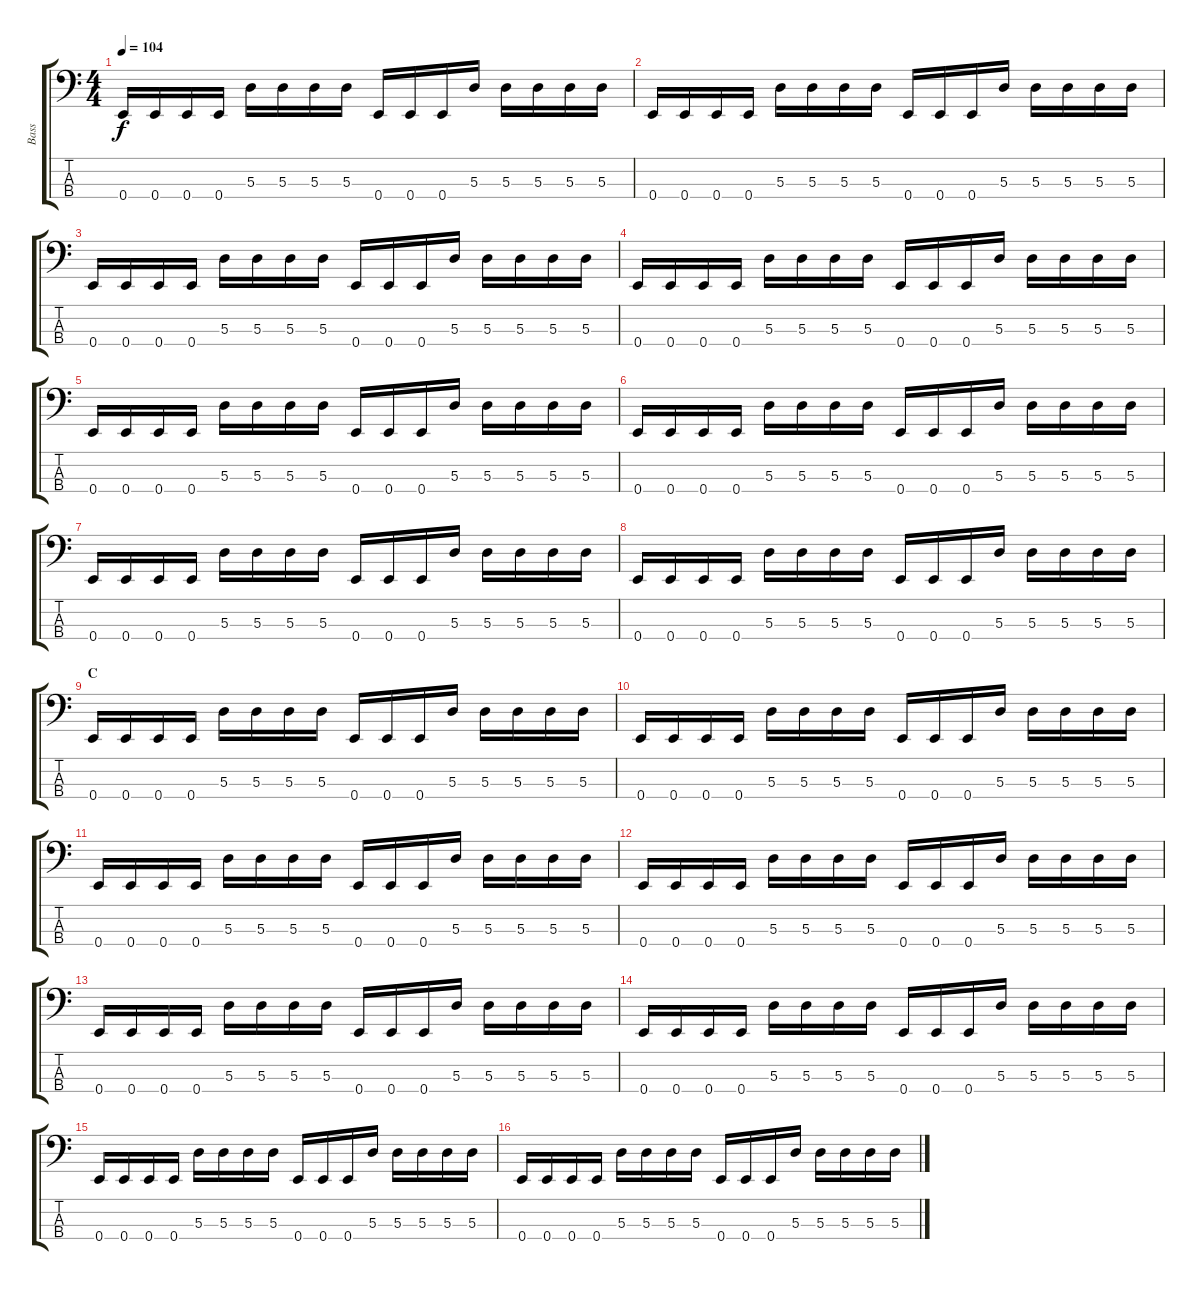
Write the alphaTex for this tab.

\track ("Bass" "Bass") {instrument electricbassfinger}
\staff {score tabs}
\tuning (G2 D2 A1 E1) {hide}
\ts (4 4)
\tempo 104
\clef f4
\ks c
0.4.16{dy f} 0.4.16 0.4.16 0.4.16 5.3.16 5.3.16 5.3.16 5.3.16 0.4.16 0.4.16 0.4.16 5.3.16 5.3.16 5.3.16 5.3.16 5.3.16 |
0.4.16 0.4.16 0.4.16 0.4.16 5.3.16 5.3.16 5.3.16 5.3.16 0.4.16 0.4.16 0.4.16 5.3.16 5.3.16 5.3.16 5.3.16 5.3.16 |
0.4.16 0.4.16 0.4.16 0.4.16 5.3.16 5.3.16 5.3.16 5.3.16 0.4.16 0.4.16 0.4.16 5.3.16 5.3.16 5.3.16 5.3.16 5.3.16 |
0.4.16 0.4.16 0.4.16 0.4.16 5.3.16 5.3.16 5.3.16 5.3.16 0.4.16 0.4.16 0.4.16 5.3.16 5.3.16 5.3.16 5.3.16 5.3.16 |
0.4.16 0.4.16 0.4.16 0.4.16 5.3.16 5.3.16 5.3.16 5.3.16 0.4.16 0.4.16 0.4.16 5.3.16 5.3.16 5.3.16 5.3.16 5.3.16 |
0.4.16 0.4.16 0.4.16 0.4.16 5.3.16 5.3.16 5.3.16 5.3.16 0.4.16 0.4.16 0.4.16 5.3.16 5.3.16 5.3.16 5.3.16 5.3.16 |
0.4.16 0.4.16 0.4.16 0.4.16 5.3.16 5.3.16 5.3.16 5.3.16 0.4.16 0.4.16 0.4.16 5.3.16 5.3.16 5.3.16 5.3.16 5.3.16 |
0.4.16 0.4.16 0.4.16 0.4.16 5.3.16 5.3.16 5.3.16 5.3.16 0.4.16 0.4.16 0.4.16 5.3.16 5.3.16 5.3.16 5.3.16 5.3.16 |
\section ("" "C")
0.4.16 0.4.16 0.4.16 0.4.16 5.3.16 5.3.16 5.3.16 5.3.16 0.4.16 0.4.16 0.4.16 5.3.16 5.3.16 5.3.16 5.3.16 5.3.16 |
0.4.16 0.4.16 0.4.16 0.4.16 5.3.16 5.3.16 5.3.16 5.3.16 0.4.16 0.4.16 0.4.16 5.3.16 5.3.16 5.3.16 5.3.16 5.3.16 |
0.4.16 0.4.16 0.4.16 0.4.16 5.3.16 5.3.16 5.3.16 5.3.16 0.4.16 0.4.16 0.4.16 5.3.16 5.3.16 5.3.16 5.3.16 5.3.16 |
0.4.16 0.4.16 0.4.16 0.4.16 5.3.16 5.3.16 5.3.16 5.3.16 0.4.16 0.4.16 0.4.16 5.3.16 5.3.16 5.3.16 5.3.16 5.3.16 |
0.4.16 0.4.16 0.4.16 0.4.16 5.3.16 5.3.16 5.3.16 5.3.16 0.4.16 0.4.16 0.4.16 5.3.16 5.3.16 5.3.16 5.3.16 5.3.16 |
0.4.16 0.4.16 0.4.16 0.4.16 5.3.16 5.3.16 5.3.16 5.3.16 0.4.16 0.4.16 0.4.16 5.3.16 5.3.16 5.3.16 5.3.16 5.3.16 |
0.4.16 0.4.16 0.4.16 0.4.16 5.3.16 5.3.16 5.3.16 5.3.16 0.4.16 0.4.16 0.4.16 5.3.16 5.3.16 5.3.16 5.3.16 5.3.16 |
0.4.16 0.4.16 0.4.16 0.4.16 5.3.16 5.3.16 5.3.16 5.3.16 0.4.16 0.4.16 0.4.16 5.3.16 5.3.16 5.3.16 5.3.16 5.3.16
